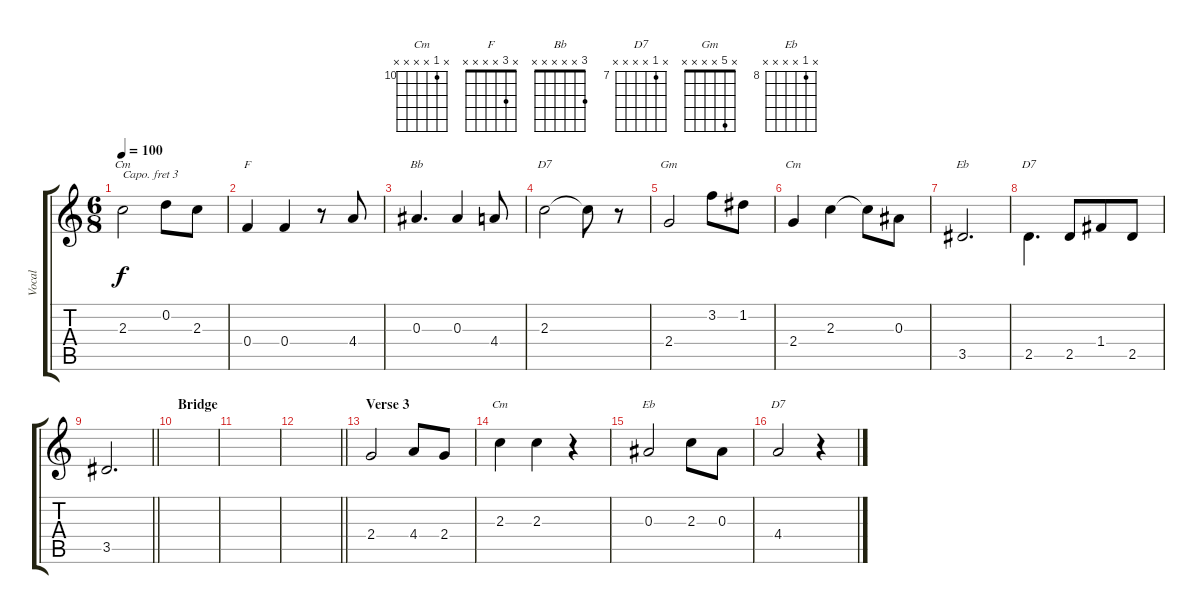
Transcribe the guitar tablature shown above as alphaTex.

\track ("Vocal" "Vocal") {instrument electricguitarjazz}
\staff {score tabs}
\capo 3
\tuning (E4 B3 G3 D3 A2 E2) {hide}
\chord ("Cm" 5 x x x x x)
\chord ("F" x 3 x x x x)
\chord ("Bb" 3 x x x x x)
\chord ("D7" 5 x x x x x)
\chord ("Gm" x 5 x x x x)
\chord ("Cm" 0 x x x x x)
\chord ("Eb" x 1 x x x x)
\chord ("D7" x x 4 x x x)
\chord ("Cm" x 10 x x x x) {firstfret 10}
\chord ("Eb" x 8 x x x x) {firstfret 8}
\chord ("D7" x 7 x x x x) {firstfret 7}
\ts (6 8)
\tempo 100
\clef g2
\ks c
2.3.2{ch "Cm" dy f} 0.2.8 2.3.8 |
0.4.4{ch "F"} 0.4.4 r.8 4.4.8 |
0.3.4{d ch "Bb"} 0.3.4 4.4.8 |
2.3.2{ch "D7"} 2.3{t}.8 r.8 |
2.4.2{ch "Gm"} 3.2.8 1.2.8 |
2.4.4{ch "Cm"} 2.3.4 2.3{t}.8 0.3.8 |
3.5.2{d ch "Eb"} |
2.5.4{d ch "D7" beam Down} 2.5.8 1.4.8 2.5.8 |
\barLineRight lightlight
3.5.2{d} |
\section ("" "Bridge")
|
|
\barLineRight lightlight
|
\section ("" "Verse 3")
2.4.2 4.4.8 2.4.8 |
2.3.4{ch "Cm"} 2.3.4 r.4 |
0.3.2{ch "Eb"} 2.3.8 0.3.8 |
4.4.2{ch "D7"} r.4
